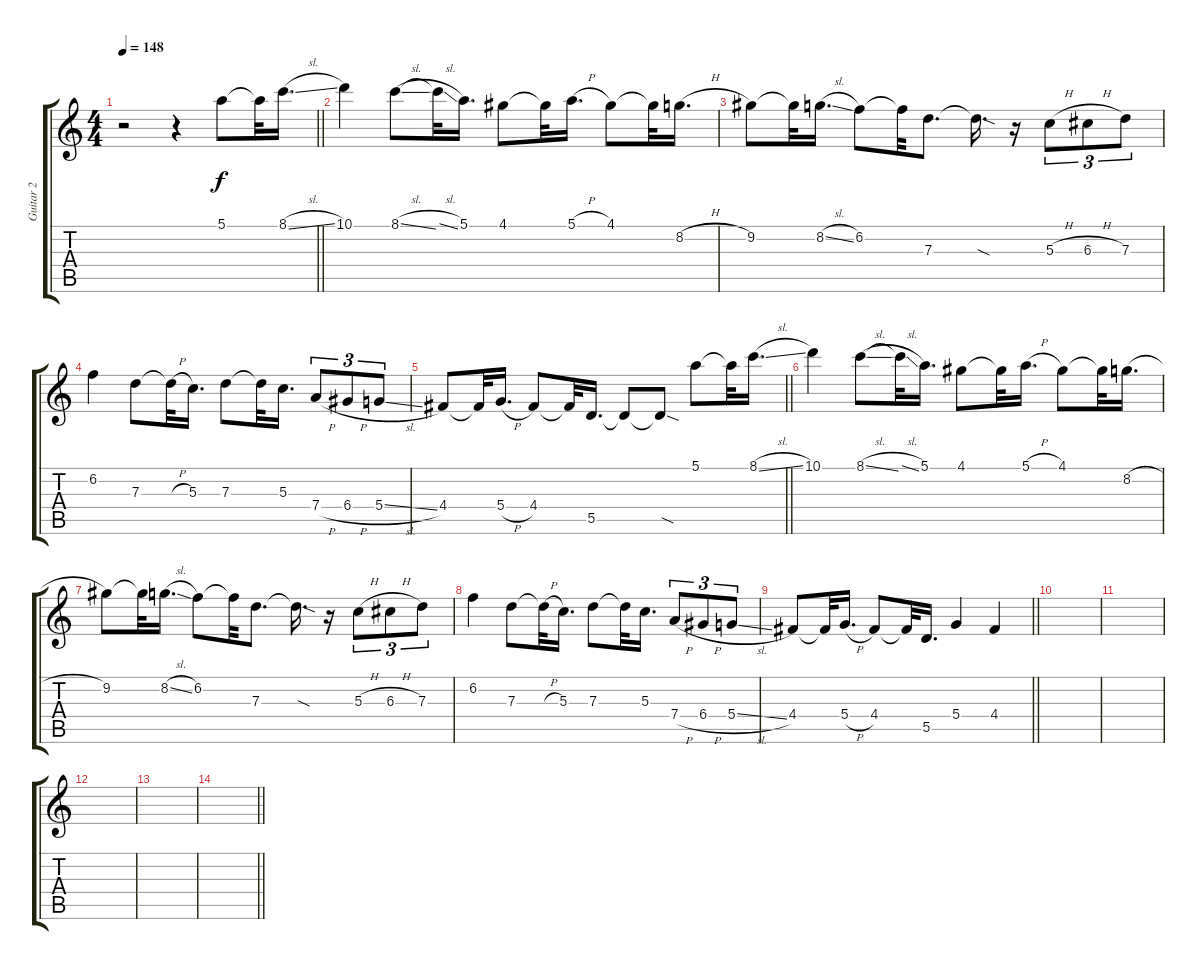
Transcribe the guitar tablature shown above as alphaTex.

\track ("Guitar 2" "Guitar 2") {instrument overdrivenguitar}
\staff {score tabs}
\tuning (E4 B3 G3 D3 A2 D2) {hide}
\ts (4 4)
\tempo 148
\clef g2
\barLineRight lightlight
\ks c
r.2{dy f} r.4 5.1.8 5.1{t}.32 8.1{sl}.16{d} |
10.1.4 8.1{sl}.8 8.1{sl t}.32 5.1.16{d} 4.1.8 4.1{t}.32 5.1{h}.16{d} 4.1.8 4.1{t}.32 8.2{h}.16{d} |
9.2.8 9.2{t}.32 8.2{sl}.16{d} 6.2.8 6.2{t}.32 7.3.8{d} 7.3{sod t}.16{d} r.16 5.3{h}.8{tu (3 2)} 6.3{h}.8{tu (3 2)} 7.3.8{tu (3 2)} |
6.2.4 7.3.8 7.3{h t}.32 5.3.16{d} 7.3.8 7.3{t}.32 5.3.16{d} 7.4{h}.8{tu (3 2)} 6.4{h}.8{tu (3 2)} 5.4{sl}.8{tu (3 2)} |
\barLineRight lightlight
4.4.8 4.4{t}.32 5.4{h}.16{d} 4.4.8 4.4{t}.32 5.5.16{d} 5.5{t}.8 5.5{sod t}.8 5.1.8 5.1{t}.32 8.1{sl}.16{d} |
10.1.4 8.1{sl}.8 8.1{sl t}.32 5.1.16{d} 4.1.8 4.1{t}.32 5.1{h}.16{d} 4.1.8 4.1{t}.32 8.2{h}.16{d} |
9.2.8 9.2{t}.32 8.2{sl}.16{d} 6.2.8 6.2{t}.32 7.3.8{d} 7.3{sod t}.16{d} r.16 5.3{h}.8{tu (3 2)} 6.3{h}.8{tu (3 2)} 7.3.8{tu (3 2)} |
6.2.4 7.3.8 7.3{h t}.32 5.3.16{d} 7.3.8 7.3{t}.32 5.3.16{d} 7.4{h}.8{tu (3 2)} 6.4{h}.8{tu (3 2)} 5.4{sl}.8{tu (3 2)} |
\barLineRight lightlight
4.4.8 4.4{t}.32 5.4{h}.16{d} 4.4.8 4.4{t}.32 5.5.16{d} 5.4.4 4.4.4 |
|
|
|
|
\barLineRight lightlight
